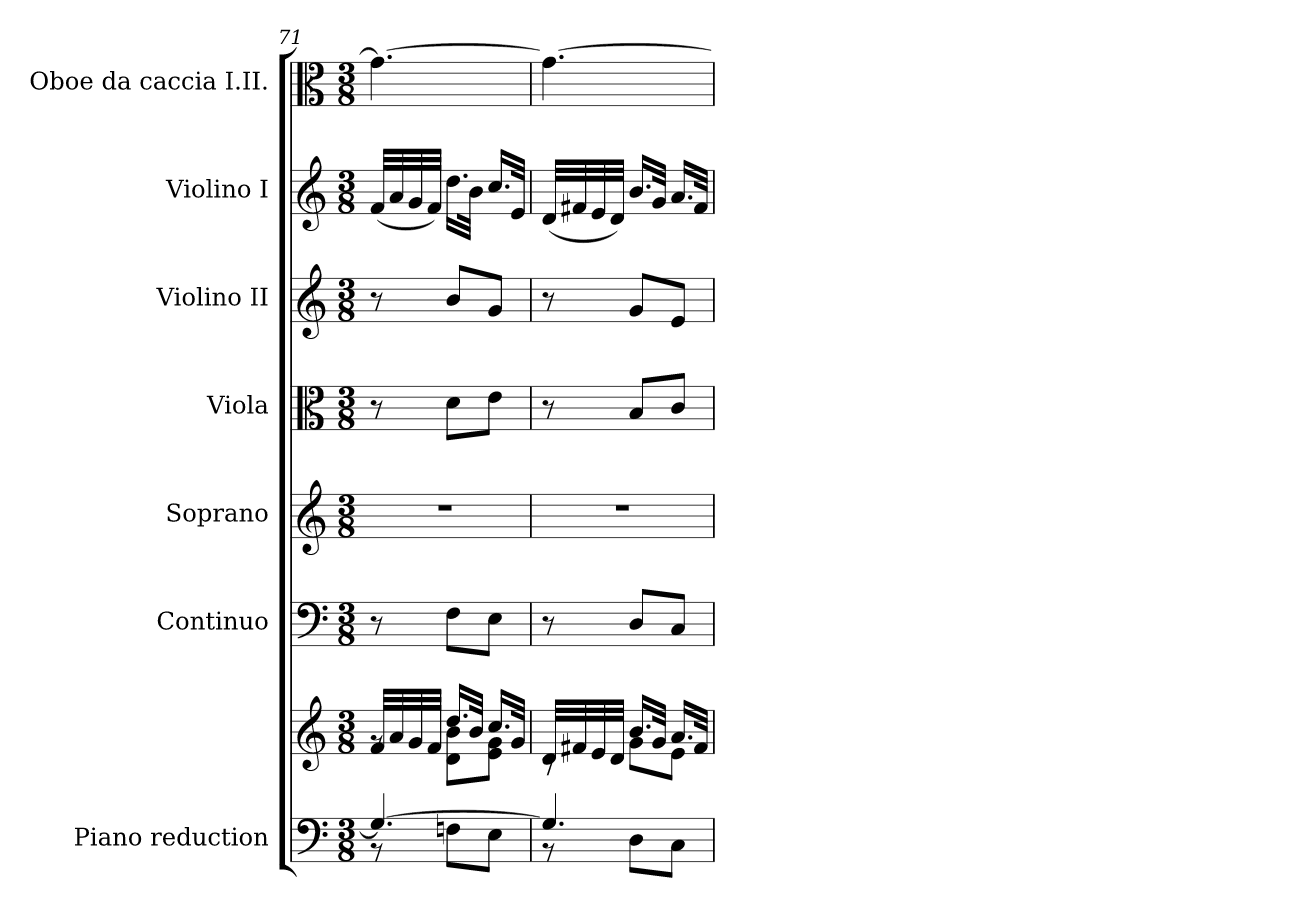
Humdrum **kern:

**kern	**kern	**kern	**kern	**kern	**kern	**kern	**kern
*part7	*part7	*part6	*part5	*part4	*part3	*part2	*part1
*staff8	*staff7	*staff6	*staff5	*staff4	*staff3	*staff2	*staff1
*I"Piano reduction	*	*I"Continuo	*I"Soprano	*I"Viola	*I"Violino II	*I"Violino I	*I"Oboe da caccia I.II.
*I'Pno	*	*	*	*I'Vla	*I'Vln	*I'Vln	*I'Ob
*clefF4	*clefG2	*clefF4	*clefG2	*clefC3	*clefG2	*clefG2	*clefC3
*k[]	*k[]	*k[]	*k[]	*k[]	*k[]	*k[]	*k[]
*M3/8	*M3/8	*M3/8	*M3/8	*M3/8	*M3/8	*M3/8	*M3/8
=71	=71	=71	=71	=71	=71	=71	=71
*^	*^	*	*	*	*	*	*
4.G/_	8r	32f/LLL	8rg	8r	4.r	8r	8r	(<32f/LLL	4.g\_
.	.	32a/	.	.	.	.	.	32a/	.
.	.	32g/	.	.	.	.	.	32g/	.
.	.	32f/JJJ	.	.	.	.	.	32f/JJJ)	.
.	8Fn\L	16.dd/LL	8d\ 8b\L	8F\L	.	8d\L	8b/L	16.dd\LL	.
.	.	32b/JJk	.	.	.	.	.	32b\JJk	.
.	8E\J	16.cc/LL	8e\ 8g\J	8E\J	.	8e\J	8g/J	16.cc/LL	.
.	.	32g/JJk	.	.	.	.	.	32e/JJk	.
=72	=72	=72	=72	=72	=72	=72	=72	=72	=72
4.G/]	8r	32d/LLL	8rc	8r	4.r	8r	8r	(<32d/LLL	4.g\_
.	.	32f#X/	.	.	.	.	.	32f#X/	.
.	.	32e/	.	.	.	.	.	32e/	.
.	.	32d/JJJ	.	.	.	.	.	32d/JJJ)	.
.	8D\L	16.b/LL	8g\L	8D/L	.	8B/L	8g/L	16.b/LL	.
.	.	32g/JJk	.	.	.	.	.	32g/JJk	.
.	8C\J	16.a/LL	8e\J	8C/J	.	8c/J	8e/J	16.a/LL	.
.	.	32f#/JJk	.	.	.	.	.	32f#/JJk	.
*v	*v	*	*	*	*	*	*	*	*
*	*v	*v	*	*	*	*	*	*
=	=	=	=	=	=	=	=
*-	*-	*-	*-	*-	*-	*-	*-
